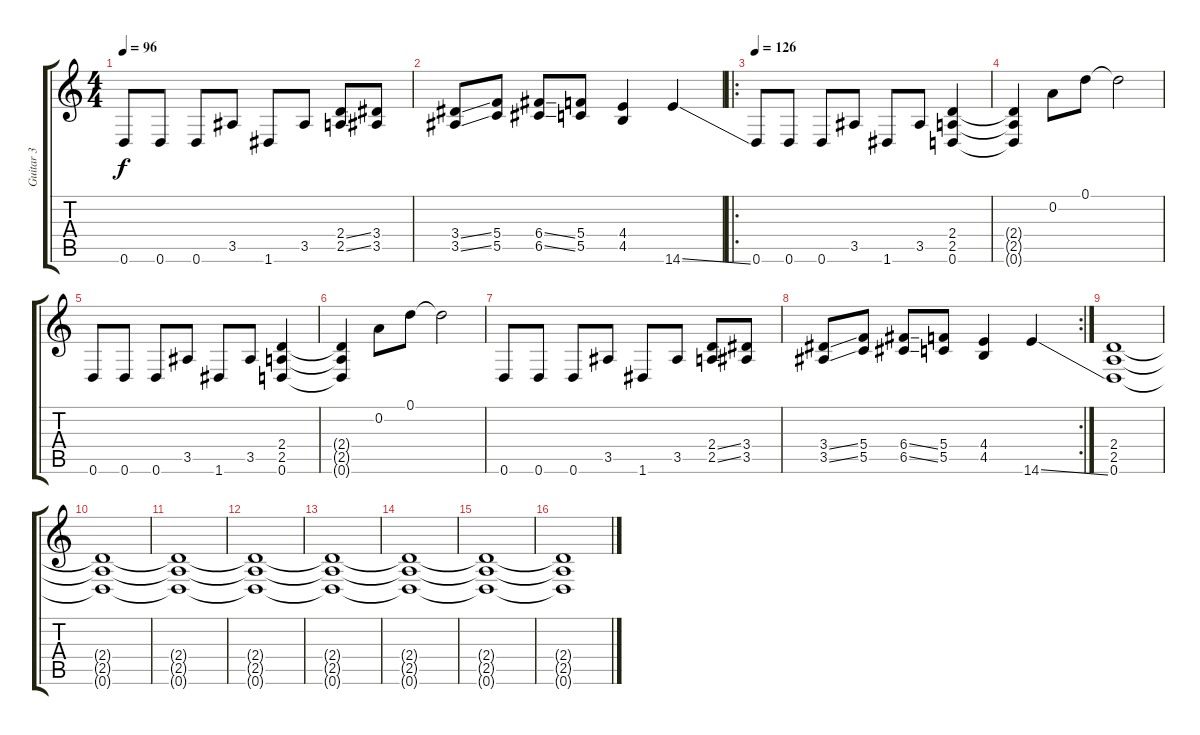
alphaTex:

\track ("Guitar 3" "Guitar 3") {instrument distortionguitar}
\staff {score tabs}
\tuning (D4 A3 F3 C3 G2 D2) {hide}
\ts (4 4)
\tempo 96
\clef g2
\ks c
0.6.8{dy f} 0.6.8 0.6.8 3.5.8 1.6.8 3.5.8 (2.4{ss} 2.5{ss}).8 (3.4 3.5).8 |
(3.4{ss} 3.5{ss}).8 (5.4 5.5).8 (6.4{ss} 6.5{ss}).8 (5.4 5.5).8 (4.4 4.5).4 14.6{ss}.4 |
\ro
\tempo 126
0.6.8 0.6.8 0.6.8 3.5.8 1.6.8 3.5.8 (2.4 2.5 0.6).4 |
(2.4{t} 2.5{t} 0.6{t}).4 0.2.8 0.1.8 0.1{t}.2 |
0.6.8 0.6.8 0.6.8 3.5.8 1.6.8 3.5.8 (2.4 2.5 0.6).4 |
(2.4{t} 2.5{t} 0.6{t}).4 0.2.8 0.1.8 0.1{t}.2 |
0.6.8 0.6.8 0.6.8 3.5.8 1.6.8 3.5.8 (2.4{ss} 2.5{ss}).8 (3.4 3.5).8 |
\rc 2
(3.4{ss} 3.5{ss}).8 (5.4 5.5).8 (6.4{ss} 6.5{ss}).8 (5.4 5.5).8 (4.4 4.5).4 14.6{ss}.4 |
(2.4 2.5 0.6).1 |
(2.4{t} 2.5{t} 0.6{t}).1 |
(2.4{t} 2.5{t} 0.6{t}).1 |
(2.4{t} 2.5{t} 0.6{t}).1 |
(2.4{t} 2.5{t} 0.6{t}).1 |
(2.4{t} 2.5{t} 0.6{t}).1 |
(2.4{t} 2.5{t} 0.6{t}).1 |
(2.4{t} 2.5{t} 0.6{t}).1
